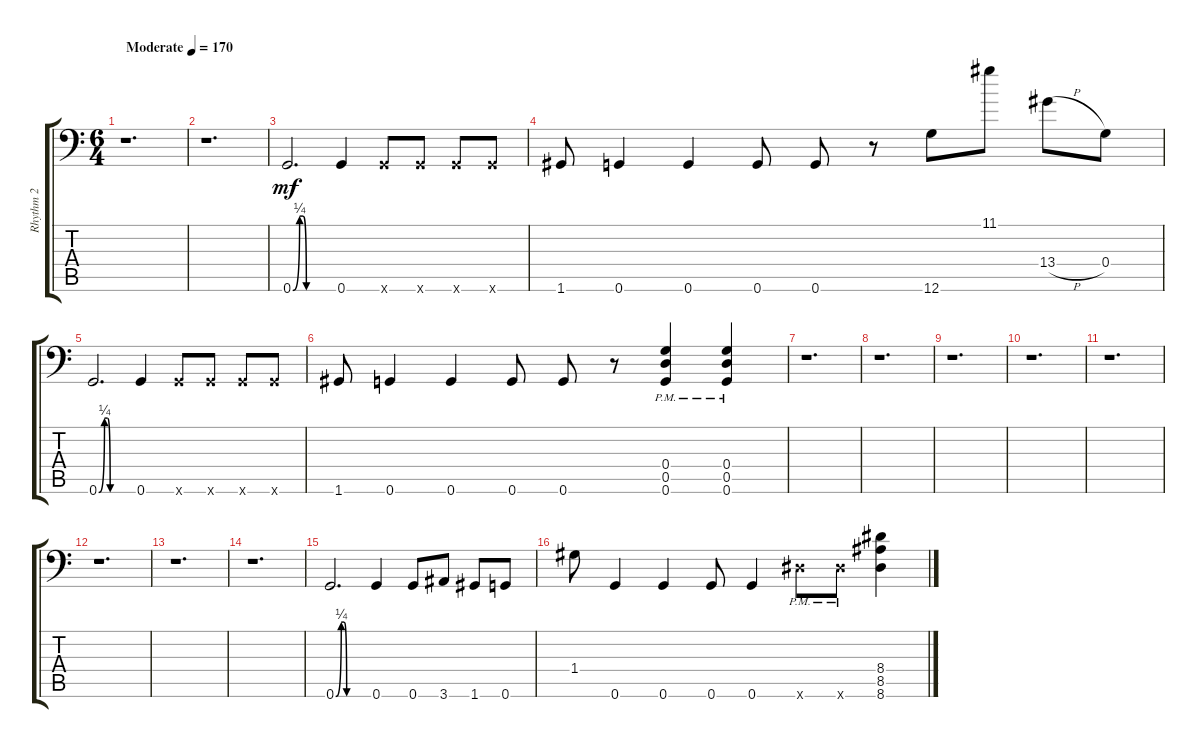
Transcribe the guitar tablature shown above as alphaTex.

\track ("Rhythm 2" "Rhythm 2") {instrument distortionguitar}
\staff {score tabs}
\tuning (A3 E3 C3 G2 D2 G1) {hide}
\ts (6 4)
\tempo (170 "Moderate")
\clef f4
\ks c
r.1{d dy mf instrument distortionguitar} |
r.1{d} |
0.6{be (custom 0 0 10 1 15 1 20 0 60 0)}.2{d} 0.6.4 0.6{x}.8 0.6{x}.8 0.6{x}.8 0.6{x}.8 |
1.6.8 0.6.4 0.6.4 0.6.8 0.6.8 r.8 12.6.8 11.1.8 13.4{h}.8 0.4.8 |
0.6{be (custom 0 0 10 1 15 1 20 0 60 0)}.2{d} 0.6.4 0.6{x}.8 0.6{x}.8 0.6{x}.8 0.6{x}.8 |
1.6.8 0.6.4 0.6.4 0.6.8 0.6.8 r.8 (0.4{pm} 0.5{pm} 0.6{pm}).4 (0.4{pm} 0.5{pm} 0.6{pm}).4 |
r.1{d} |
r.1{d} |
r.1{d} |
r.1{d} |
r.1{d} |
r.1{d} |
r.1{d} |
r.1{d} |
0.6{be (custom 0 0 10 1 15 1 20 0 60 0)}.2{d} 0.6.4 0.6.8 3.6.8 1.6.8 0.6.8 |
1.4.8 0.6.4 0.6.4 0.6.8 0.6.4 8.6{pm x}.8 8.6{pm x}.8 (8.4 8.5 8.6).4
